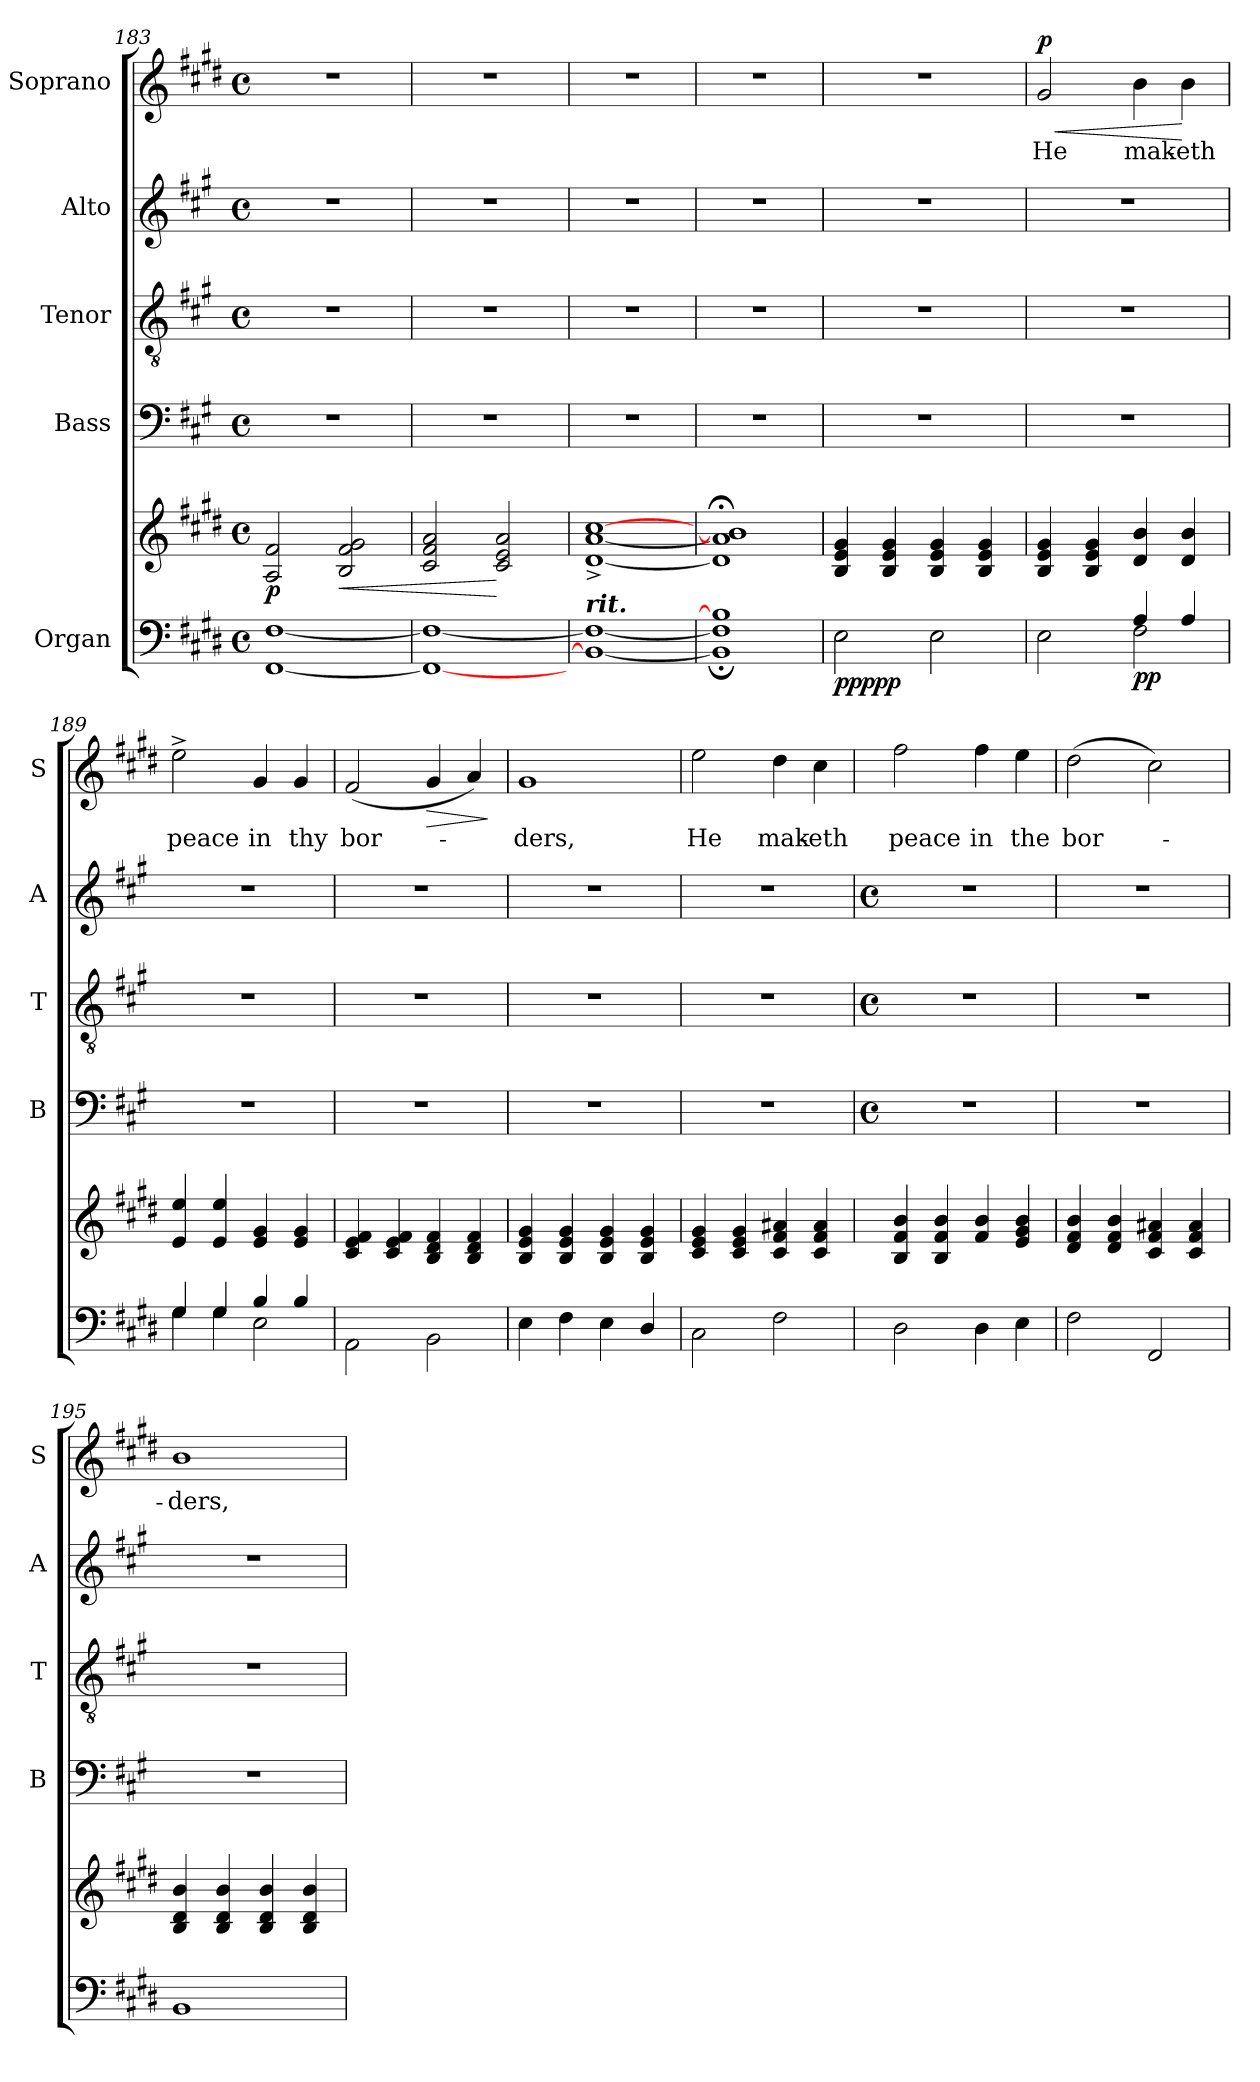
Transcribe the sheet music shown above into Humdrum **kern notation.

**kern	**kern	**dynam	**kern	**kern	**kern	**kern	**text	**dynam
*part5	*part5	*part5	*part4	*part3	*part2	*part1	*part1	*part1
*staff6	*staff5	*staff5/6	*staff4	*staff3	*staff2	*staff1	*staff1	*staff1
*I"Organ	*	*	*I"Bass	*I"Tenor	*I"Alto	*I"Soprano	*	*
*	*	*	*I'B	*I'T	*I'A	*I'S	*	*
!!LO:LB:g=z
*clefF4	*clefG2	*	*clefF4	*clefGv2	*clefG2	*clefG2	*	*
*k[f#c#g#d#]	*k[f#c#g#d#]	*	*k[f#c#g#]	*k[f#c#g#]	*k[f#c#g#]	*k[f#c#g#d#]	*	*
*E:	*E:	*	*A:	*A:	*A:	*E:	*	*
*M4/4	*M4/4	*	*M4/4	*M4/4	*M4/4	*M4/4	*	*
*met(c)	*met(c)	*	*met(c)	*met(c)	*met(c)	*met(c)	*	*
=183	=183	=183	=183	=183	=183	=183	=183	=183
*^	*	*	*	*	*	*	*	*
!	!	!	!LO:DY:b	!	!	!	!	!	!
1ryy	[1FF# [1F#	2A 2f#	p	1r	1r	1r	1r	.	.
!	!	!	!LO:HP:b	!	!	!	!	!	!
.	.	2B 2f# 2g#	<	.	.	.	.	.	.
=184	=184	=184	=184	=184	=184	=184	=184	=184	=184
1ryy	1FF#_ 1F#_	2c# 2f# 2a	.	1r	1r	1r	1r	.	.
.	.	2c# 2e 2a	[	.	.	.	.	.	.
=185	=185	=185	=185	=185	=185	=185	=185	=185	=185
!LO:TX:a:Bi:t=rit.	!	!	!	!	!	!	!	!	!
1ryy	1BB_ 1F#_	[1d#^ [1a^ [1cc#^	.	1r	1r	1r	1r	.	.
=186	=186	=186	=186	=186	=186	=186	=186	=186	=186
1ryy	1BB]; 1F#]; 1B];	1d#];< 1a];< 1b];<	.	1r	1r	1r	1r	.	.
=187	=187	=187	=187	=187	=187	=187	=187	=187	=187
!	!	!	!LO:DY:b=2	!	!	!	!	!	!
!	!	!	!LO:DY:n=1:b=2	!	!	!	!	!	!
!	!	!	!LO:DY:n=2:b	!	!	!	!	!	!
1ryy	2E	4B 4e 4g#	p pp pp	1r	1r	1r	1r	.	.
.	.	4B 4e 4g#	.	.	.	.	.	.	.
.	2E	4B 4e 4g#	.	.	.	.	.	.	.
.	.	4B 4e 4g#	.	.	.	.	.	.	.
=188	=188	=188	=188	=188	=188	=188	=188	=188	=188
!	!	!	!	!	!	!	!	!LO:LY:b	!LO:HP:b
!	!	!	!	!	!	!	!	!	!LO:DY:n=1:b
2ryy	2E	4B 4e 4g#	.	1r	1r	1r	2g#	He	< p
.	.	4B 4e 4g#	.	.	.	.	.	.	.
!	!	!	!LO:DY:b=2	!	!	!	!	!LO:LY:b	!
4A/	2F#	4d# 4b	pp	.	.	.	4b	mak-	.
!	!	!	!	!	!	!	!	!LO:LY:b	!
4A/	.	4d# 4b	.	.	.	.	4b	-eth	[
=189	=189	=189	=189	=189	=189	=189	=189	=189	=189
!	!	!	!	!	!	!	!	!LO:LY:b	!
4G#/	4G#	4e 4ee	.	1r	1r	1r	2ee^	peace	.
4G#/	4G#	4e 4ee	.	.	.	.	.	.	.
!	!	!	!	!	!	!	!	!LO:LY:b	!
4B/	2E	4e 4g#	.	.	.	.	4g#	in	.
!	!	!	!	!	!	!	!	!LO:LY:b	!
4B/	.	4e 4g#	.	.	.	.	4g#	thy	.
=190	=190	=190	=190	=190	=190	=190	=190	=190	=190
!	!	!	!	!	!	!	!	!LO:LY:b	!
1ryy	2AA	4c# 4e 4f#	.	1r	1r	1r	(<2f#	bor-	.
.	.	4c# 4e 4f#	.	.	.	.	.	.	.
!	!	!	!	!	!	!	!	!	!LO:HP:b
.	2BB	4B 4d# 4f#	.	.	.	.	4g#	.	>
.	.	4B 4d# 4f#	.	.	.	.	4a)	.	.
*v	*v	*	*	*	*	*	*	*	*
.	.	.	.	.	.	.	.	]
=191	=191	=191	=191	=191	=191	=191	=191	=191
*^	*	*	*	*	*	*	*	*
!	!	!	!	!	!	!	!	!LO:LY:b	!
1ryy	4E	4B 4e 4g#	.	1r	1r	1r	1g#	ders,	.
.	4F#	4B 4e 4g#	.	.	.	.	.	.	.
.	4E	4B 4e 4g#	.	.	.	.	.	.	.
.	4D#/	4B 4e 4g#	.	.	.	.	.	.	.
=192	=192	=192	=192	=192	=192	=192	=192	=192	=192
!	!	!	!	!	!	!	!	!LO:LY:b	!
1ryy	2C#	4c# 4e 4g#	.	1r	1r	1r	2ee	He	.
.	.	4c# 4e 4g#	.	.	.	.	.	.	.
!	!	!	!	!	!	!	!	!LO:LY:b	!
.	2F#	4c# 4f# 4a#X	.	.	.	.	4dd#	mak-	.
!	!	!	!	!	!	!	!	!LO:LY:b	!
.	.	4c# 4f# 4a#	.	.	.	.	4cc#	-eth	.
*v	*v	*	*	*	*	*	*	*	*
!!LO:LB:g=z
=193	=193	=193	=193	=193	=193	=193	=193	=193
*	*	*	*M4/4	*M4/4	*M4/4	*	*	*
*	*	*	*met(c)	*met(c)	*met(c)	*	*	*
*	*^	*	*	*	*	*	*	*
!	!	!	!	!	!	!	!	!LO:LY:b	!
2D#	4B 4f# 4b	1ryy	.	1r	1r	1r	2ff#	peace	.
.	4B 4f# 4b	.	.	.	.	.	.	.	.
!	!	!	!	!	!	!	!	!LO:LY:b	!
4D#	4f# 4b	.	.	.	.	.	4ff#	in	.
!	!	!	!	!	!	!	!	!LO:LY:b	!
4E	4e 4g# 4b	.	.	.	.	.	4ee	the	.
=194	=194	=194	=194	=194	=194	=194	=194	=194	=194
!	!	!	!	!	!	!	!	!LO:LY:b	!
2F#	4d# 4f# 4b	1ryy	.	1r	1r	1r	(>2dd#	bor-	.
.	4d# 4f# 4b	.	.	.	.	.	.	.	.
2FF#	4c# 4f# 4a#X	.	.	.	.	.	2cc#)	.	.
.	4c# 4f# 4a#	.	.	.	.	.	.	.	.
=195	=195	=195	=195	=195	=195	=195	=195	=195	=195
!	!	!	!	!	!	!	!	!LO:LY:b	!
1BB	4B 4d# 4b	1ryy	.	1r	1r	1r	1b	ders,	.
.	4B 4d# 4b	.	.	.	.	.	.	.	.
.	4B 4d# 4b	.	.	.	.	.	.	.	.
.	4B 4d# 4b	.	.	.	.	.	.	.	.
*	*v	*v	*	*	*	*	*	*	*
=	=	=	=	=	=	=	=	=
*-	*-	*-	*-	*-	*-	*-	*-	*-
